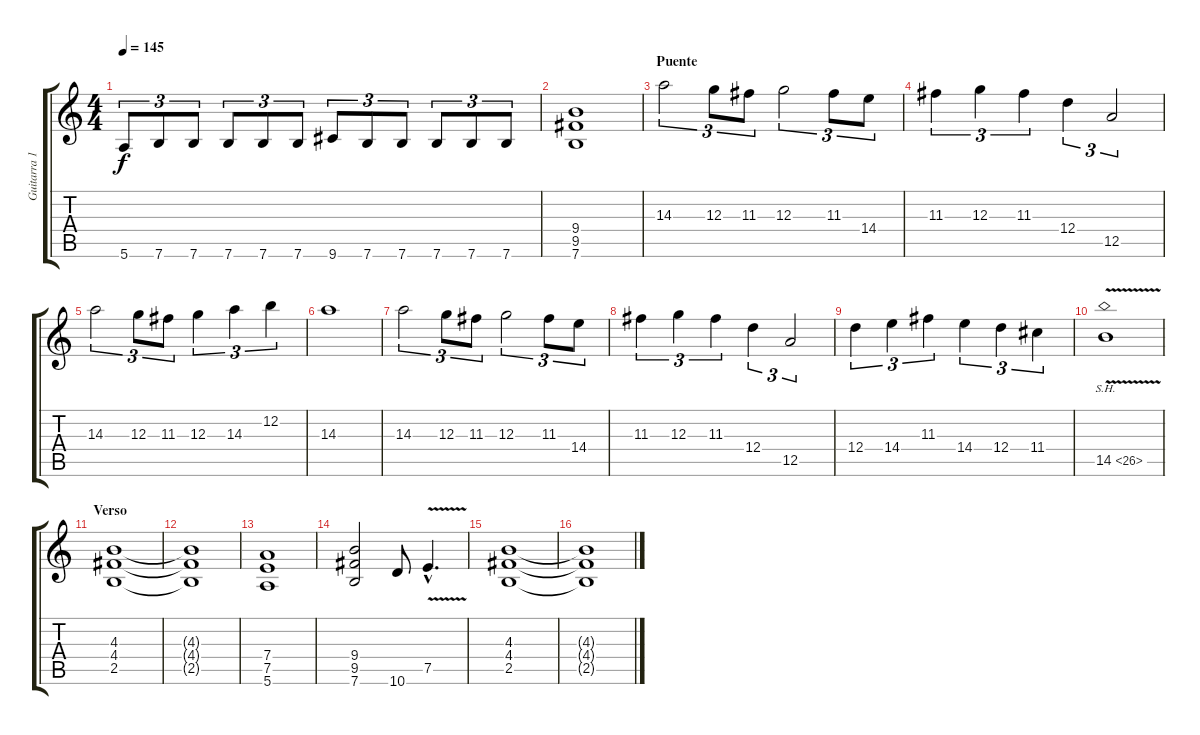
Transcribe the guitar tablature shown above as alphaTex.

\track ("Guitarra 1" "Guitarra 1") {instrument overdrivenguitar}
\staff {score tabs}
\tuning (E4 B3 G3 D3 A2 E2) {hide}
\ts (4 4)
\tempo 145
\clef g2
\ks c
5.6.8{tu (3 2) dy f} 7.6.8{tu (3 2)} 7.6.8{tu (3 2)} 7.6.8{tu (3 2)} 7.6.8{tu (3 2)} 7.6.8{tu (3 2)} 9.6.8{tu (3 2)} 7.6.8{tu (3 2)} 7.6.8{tu (3 2)} 7.6.8{tu (3 2)} 7.6.8{tu (3 2)} 7.6.8{tu (3 2)} |
(9.4 9.5 7.6).1 |
\section ("" "Puente")
14.3.2{tu (3 2)} 12.3.8{tu (3 2)} 11.3.8{tu (3 2)} 12.3.2{tu (3 2)} 11.3.8{tu (3 2)} 14.4.8{tu (3 2)} |
11.3.4{tu (3 2)} 12.3.4{tu (3 2)} 11.3.4{tu (3 2)} 12.4.4{tu (3 2)} 12.5.2{tu (3 2)} |
14.3.2{tu (3 2)} 12.3.8{tu (3 2)} 11.3.8{tu (3 2)} 12.3.4{tu (3 2)} 14.3.4{tu (3 2)} 12.2.4{tu (3 2)} |
14.3.1 |
14.3.2{tu (3 2)} 12.3.8{tu (3 2)} 11.3.8{tu (3 2)} 12.3.2{tu (3 2)} 11.3.8{tu (3 2)} 14.4.8{tu (3 2)} |
11.3.4{tu (3 2)} 12.3.4{tu (3 2)} 11.3.4{tu (3 2)} 12.4.4{tu (3 2)} 12.5.2{tu (3 2)} |
12.4.4{tu (3 2)} 14.4.4{tu (3 2)} 11.3.4{tu (3 2)} 14.4.4{tu (3 2)} 12.4.4{tu (3 2)} 11.4.4{tu (3 2)} |
14.5{sh 12 v}.1 |
\section ("" "Verso")
(4.3 4.4 2.5).1 |
(4.3{t} 4.4{t} 2.5{t}).1 |
(7.4 7.5 5.6).1 |
(9.4 9.5 7.6).2 10.6.8 7.5{v hac}.4{d} |
(4.3 4.4 2.5).1 |
(4.3{t} 4.4{t} 2.5{t}).1
